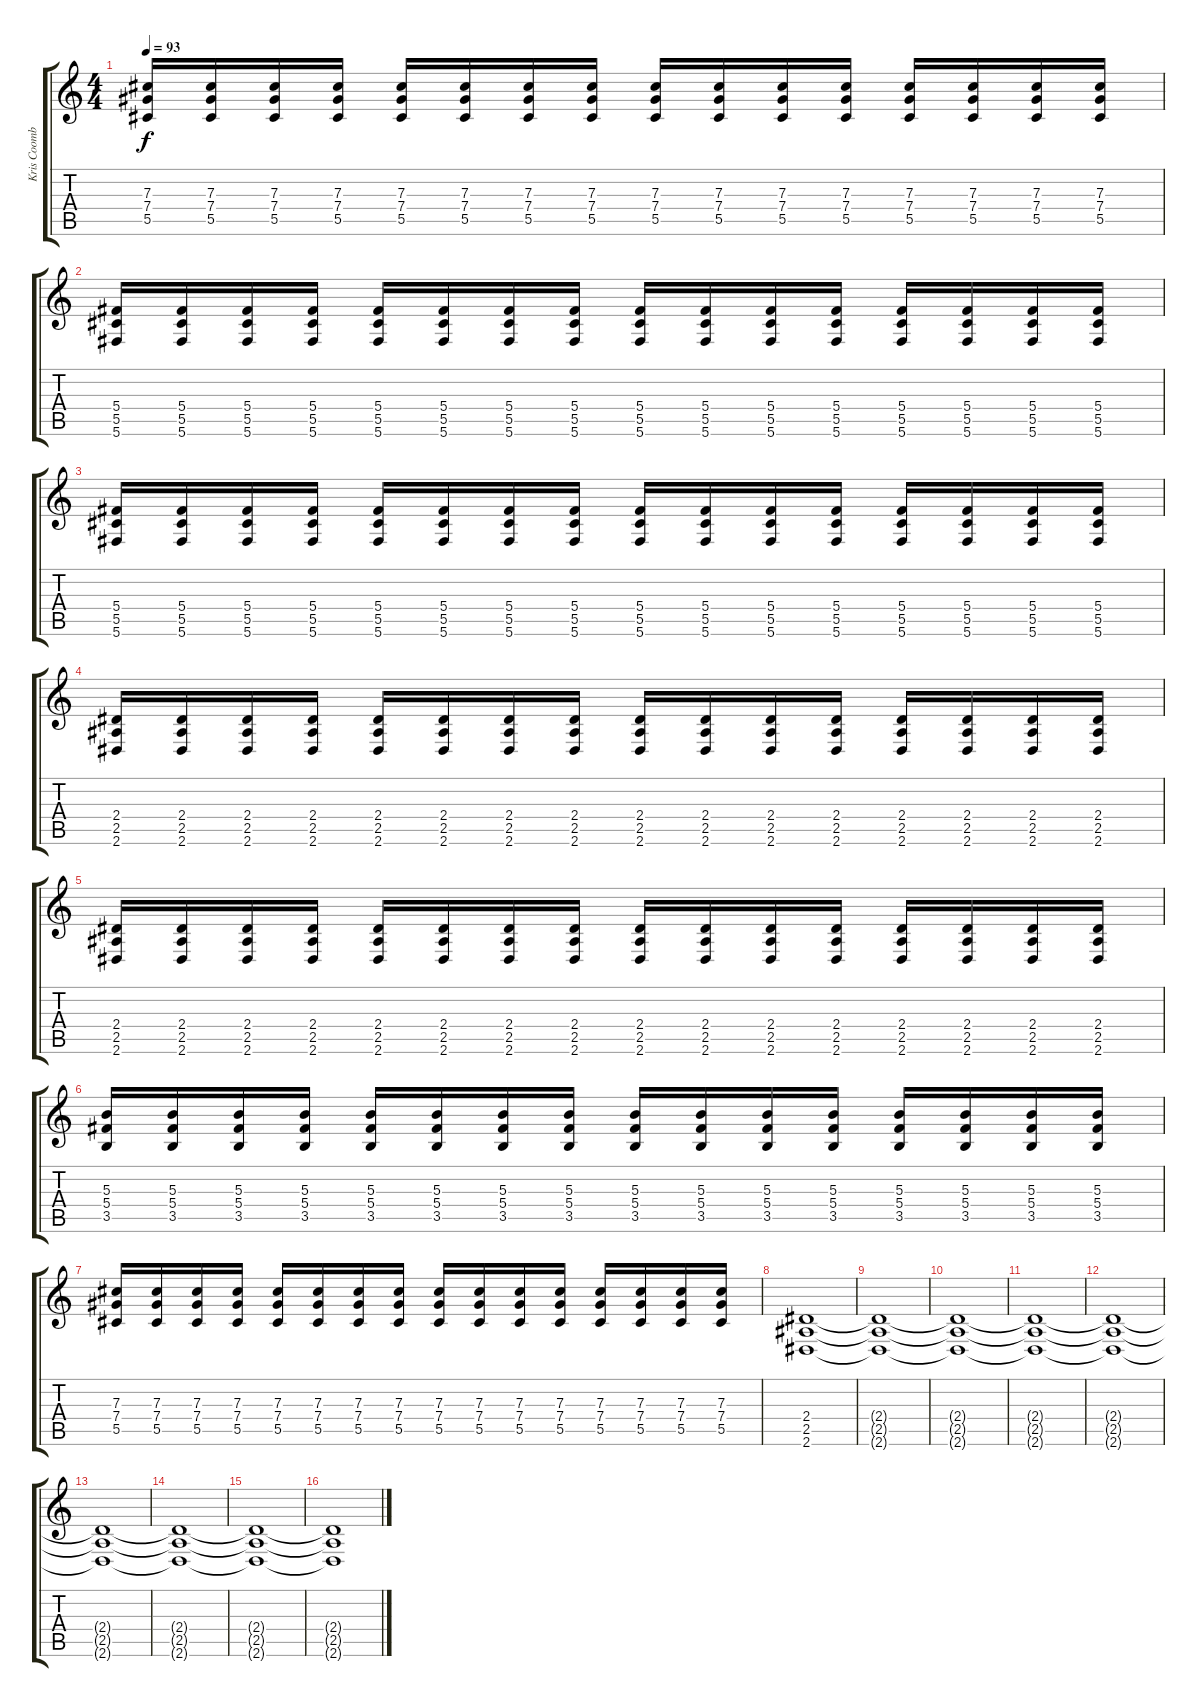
\track ("Kris Coombs" "Kris Coomb") {instrument distortionguitar}
\staff {score tabs}
\tuning (Eb4 Bb3 Gb3 Db3 Ab2 Db2) {hide}
\ts (4 4)
\tempo 93
\clef g2
\ks c
(7.3 7.4 5.5).16{dy f} (7.3 7.4 5.5).16 (7.3 7.4 5.5).16 (7.3 7.4 5.5).16 (7.3 7.4 5.5).16 (7.3 7.4 5.5).16 (7.3 7.4 5.5).16 (7.3 7.4 5.5).16 (7.3 7.4 5.5).16 (7.3 7.4 5.5).16 (7.3 7.4 5.5).16 (7.3 7.4 5.5).16 (7.3 7.4 5.5).16 (7.3 7.4 5.5).16 (7.3 7.4 5.5).16 (7.3 7.4 5.5).16 |
(5.4 5.5 5.6).16 (5.4 5.5 5.6).16 (5.4 5.5 5.6).16 (5.4 5.5 5.6).16 (5.4 5.5 5.6).16 (5.4 5.5 5.6).16 (5.4 5.5 5.6).16 (5.4 5.5 5.6).16 (5.4 5.5 5.6).16 (5.4 5.5 5.6).16 (5.4 5.5 5.6).16 (5.4 5.5 5.6).16 (5.4 5.5 5.6).16 (5.4 5.5 5.6).16 (5.4 5.5 5.6).16 (5.4 5.5 5.6).16 |
(5.4 5.5 5.6).16 (5.4 5.5 5.6).16 (5.4 5.5 5.6).16 (5.4 5.5 5.6).16 (5.4 5.5 5.6).16 (5.4 5.5 5.6).16 (5.4 5.5 5.6).16 (5.4 5.5 5.6).16 (5.4 5.5 5.6).16 (5.4 5.5 5.6).16 (5.4 5.5 5.6).16 (5.4 5.5 5.6).16 (5.4 5.5 5.6).16 (5.4 5.5 5.6).16 (5.4 5.5 5.6).16 (5.4 5.5 5.6).16 |
(2.4 2.5 2.6).16 (2.4 2.5 2.6).16 (2.4 2.5 2.6).16 (2.4 2.5 2.6).16 (2.4 2.5 2.6).16 (2.4 2.5 2.6).16 (2.4 2.5 2.6).16 (2.4 2.5 2.6).16 (2.4 2.5 2.6).16 (2.4 2.5 2.6).16 (2.4 2.5 2.6).16 (2.4 2.5 2.6).16 (2.4 2.5 2.6).16 (2.4 2.5 2.6).16 (2.4 2.5 2.6).16 (2.4 2.5 2.6).16 |
(2.4 2.5 2.6).16 (2.4 2.5 2.6).16 (2.4 2.5 2.6).16 (2.4 2.5 2.6).16 (2.4 2.5 2.6).16 (2.4 2.5 2.6).16 (2.4 2.5 2.6).16 (2.4 2.5 2.6).16 (2.4 2.5 2.6).16 (2.4 2.5 2.6).16 (2.4 2.5 2.6).16 (2.4 2.5 2.6).16 (2.4 2.5 2.6).16 (2.4 2.5 2.6).16 (2.4 2.5 2.6).16 (2.4 2.5 2.6).16 |
(5.3 5.4 3.5).16 (5.3 5.4 3.5).16 (5.3 5.4 3.5).16 (5.3 5.4 3.5).16 (5.3 5.4 3.5).16 (5.3 5.4 3.5).16 (5.3 5.4 3.5).16 (5.3 5.4 3.5).16 (5.3 5.4 3.5).16 (5.3 5.4 3.5).16 (5.3 5.4 3.5).16 (5.3 5.4 3.5).16 (5.3 5.4 3.5).16 (5.3 5.4 3.5).16 (5.3 5.4 3.5).16 (5.3 5.4 3.5).16 |
(7.3 7.4 5.5).16 (7.3 7.4 5.5).16 (7.3 7.4 5.5).16 (7.3 7.4 5.5).16 (7.3 7.4 5.5).16 (7.3 7.4 5.5).16 (7.3 7.4 5.5).16 (7.3 7.4 5.5).16 (7.3 7.4 5.5).16 (7.3 7.4 5.5).16 (7.3 7.4 5.5).16 (7.3 7.4 5.5).16 (7.3 7.4 5.5).16 (7.3 7.4 5.5).16 (7.3 7.4 5.5).16 (7.3 7.4 5.5).16 |
(2.4 2.5 2.6).1 |
(2.4{t} 2.5{t} 2.6{t}).1 |
(2.4{t} 2.5{t} 2.6{t}).1 |
(2.4{t} 2.5{t} 2.6{t}).1 |
(2.4{t} 2.5{t} 2.6{t}).1 |
(2.4{t} 2.5{t} 2.6{t}).1 |
(2.4{t} 2.5{t} 2.6{t}).1 |
(2.4{t} 2.5{t} 2.6{t}).1 |
(2.4{t} 2.5{t} 2.6{t}).1
